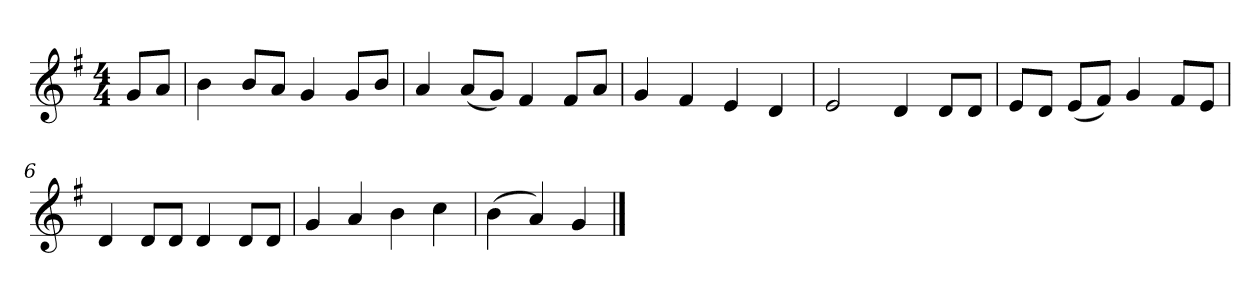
**kern
*part1
*staff1
*k[f#]
*M4/4
*MM120
=
8gL
8aJ
=1
4b
8bL
8aJ
4g
8gL
8bJ
=2
4a
(8aL
8gJ)
4f#
8f#L
8aJ
=3
4g
4f#
4e
4d
=4
2e
4d
8dL
8dJ
=5
8eL
8dJ
(8eL
8f#J)
4g
8f#L
8eJ
=6
4d
8dL
8dJ
4d
8dL
8dJ
=7
4g
4a
4b
4cc
=8
(4b
4a)
4g
==
*-
